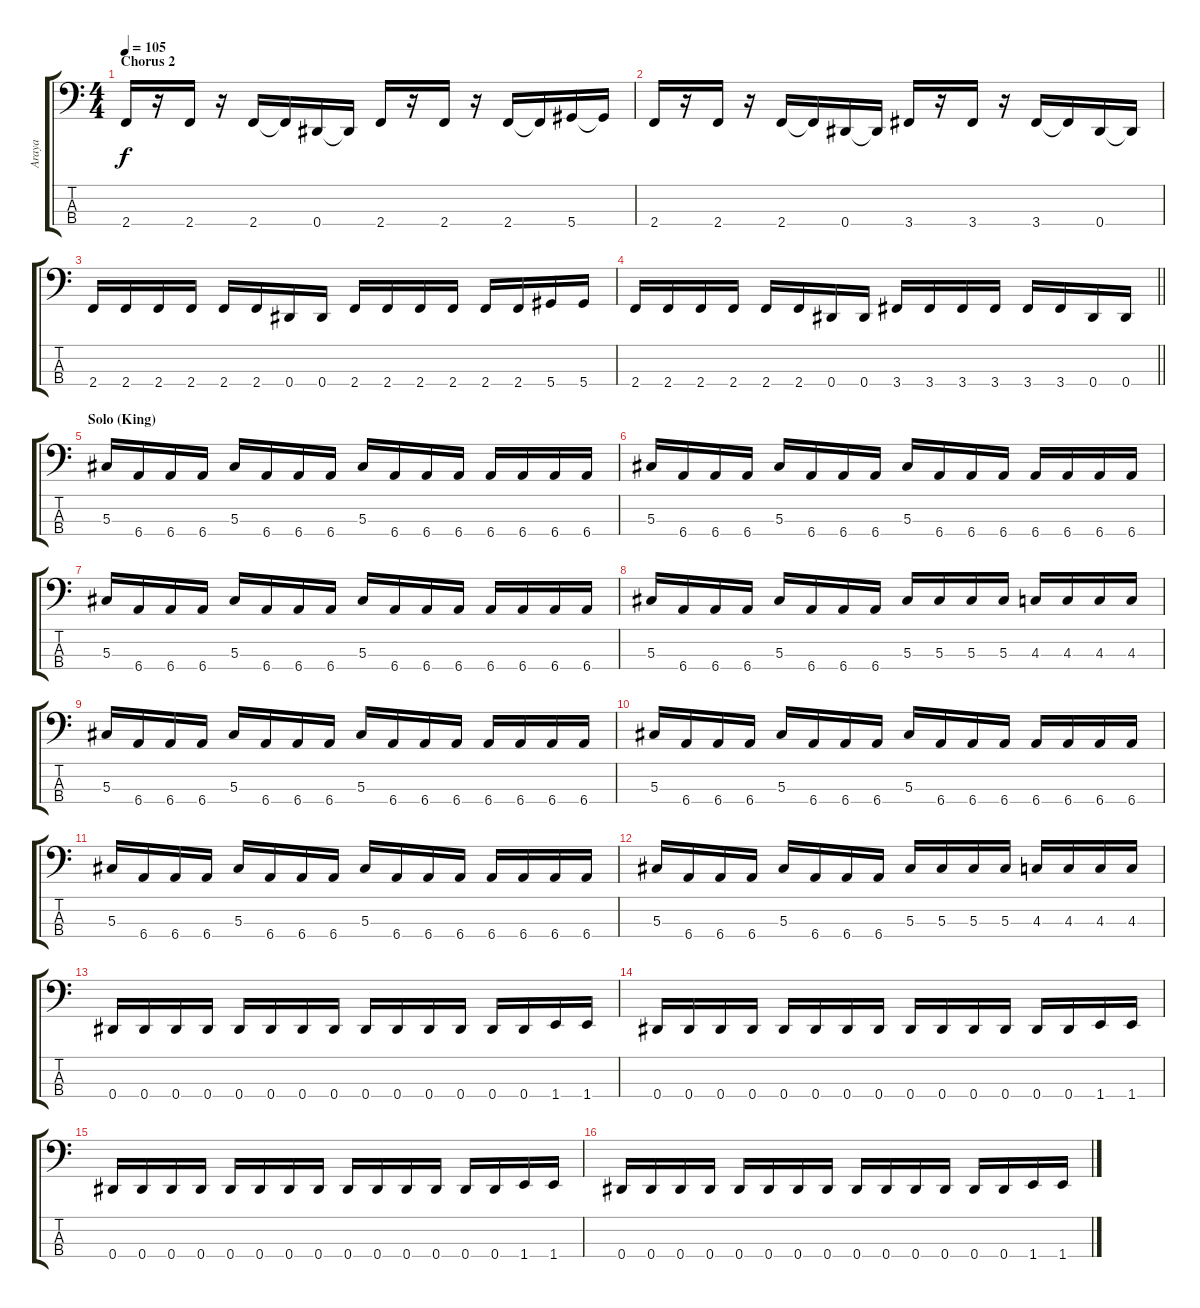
\track ("Araya" "Araya") {instrument electricbasspick}
\staff {score tabs}
\tuning (Gb2 Db2 Ab1 Eb1) {hide}
\ts (4 4)
\section ("" "Chorus 2")
\tempo 105
\clef f4
\ks c
2.4.16{dy f} r.16 2.4.16 r.16 2.4.16 2.4{t}.16 0.4.16 0.4{t}.16 2.4.16 r.16 2.4.16 r.16 2.4.16 2.4{t}.16 5.4.16 5.4{t}.16 |
2.4.16 r.16 2.4.16 r.16 2.4.16 2.4{t}.16 0.4.16 0.4{t}.16 3.4.16 r.16 3.4.16 r.16 3.4.16 3.4{t}.16 0.4.16 0.4{t}.16 |
2.4.16 2.4.16 2.4.16 2.4.16 2.4.16 2.4.16 0.4.16 0.4.16 2.4.16 2.4.16 2.4.16 2.4.16 2.4.16 2.4.16 5.4.16 5.4.16 |
\barLineRight lightlight
2.4.16 2.4.16 2.4.16 2.4.16 2.4.16 2.4.16 0.4.16 0.4.16 3.4.16 3.4.16 3.4.16 3.4.16 3.4.16 3.4.16 0.4.16 0.4.16 |
\section ("" "Solo (King)")
5.3.16 6.4.16 6.4.16 6.4.16 5.3.16 6.4.16 6.4.16 6.4.16 5.3.16 6.4.16 6.4.16 6.4.16 6.4.16 6.4.16 6.4.16 6.4.16 |
5.3.16 6.4.16 6.4.16 6.4.16 5.3.16 6.4.16 6.4.16 6.4.16 5.3.16 6.4.16 6.4.16 6.4.16 6.4.16 6.4.16 6.4.16 6.4.16 |
5.3.16 6.4.16 6.4.16 6.4.16 5.3.16 6.4.16 6.4.16 6.4.16 5.3.16 6.4.16 6.4.16 6.4.16 6.4.16 6.4.16 6.4.16 6.4.16 |
5.3.16 6.4.16 6.4.16 6.4.16 5.3.16 6.4.16 6.4.16 6.4.16 5.3.16 5.3.16 5.3.16 5.3.16 4.3.16 4.3.16 4.3.16 4.3.16 |
5.3.16 6.4.16 6.4.16 6.4.16 5.3.16 6.4.16 6.4.16 6.4.16 5.3.16 6.4.16 6.4.16 6.4.16 6.4.16 6.4.16 6.4.16 6.4.16 |
5.3.16 6.4.16 6.4.16 6.4.16 5.3.16 6.4.16 6.4.16 6.4.16 5.3.16 6.4.16 6.4.16 6.4.16 6.4.16 6.4.16 6.4.16 6.4.16 |
5.3.16 6.4.16 6.4.16 6.4.16 5.3.16 6.4.16 6.4.16 6.4.16 5.3.16 6.4.16 6.4.16 6.4.16 6.4.16 6.4.16 6.4.16 6.4.16 |
5.3.16 6.4.16 6.4.16 6.4.16 5.3.16 6.4.16 6.4.16 6.4.16 5.3.16 5.3.16 5.3.16 5.3.16 4.3.16 4.3.16 4.3.16 4.3.16 |
0.4.16 0.4.16 0.4.16 0.4.16 0.4.16 0.4.16 0.4.16 0.4.16 0.4.16 0.4.16 0.4.16 0.4.16 0.4.16 0.4.16 1.4.16 1.4.16 |
0.4.16 0.4.16 0.4.16 0.4.16 0.4.16 0.4.16 0.4.16 0.4.16 0.4.16 0.4.16 0.4.16 0.4.16 0.4.16 0.4.16 1.4.16 1.4.16 |
0.4.16 0.4.16 0.4.16 0.4.16 0.4.16 0.4.16 0.4.16 0.4.16 0.4.16 0.4.16 0.4.16 0.4.16 0.4.16 0.4.16 1.4.16 1.4.16 |
0.4.16 0.4.16 0.4.16 0.4.16 0.4.16 0.4.16 0.4.16 0.4.16 0.4.16 0.4.16 0.4.16 0.4.16 0.4.16 0.4.16 1.4.16 1.4.16
